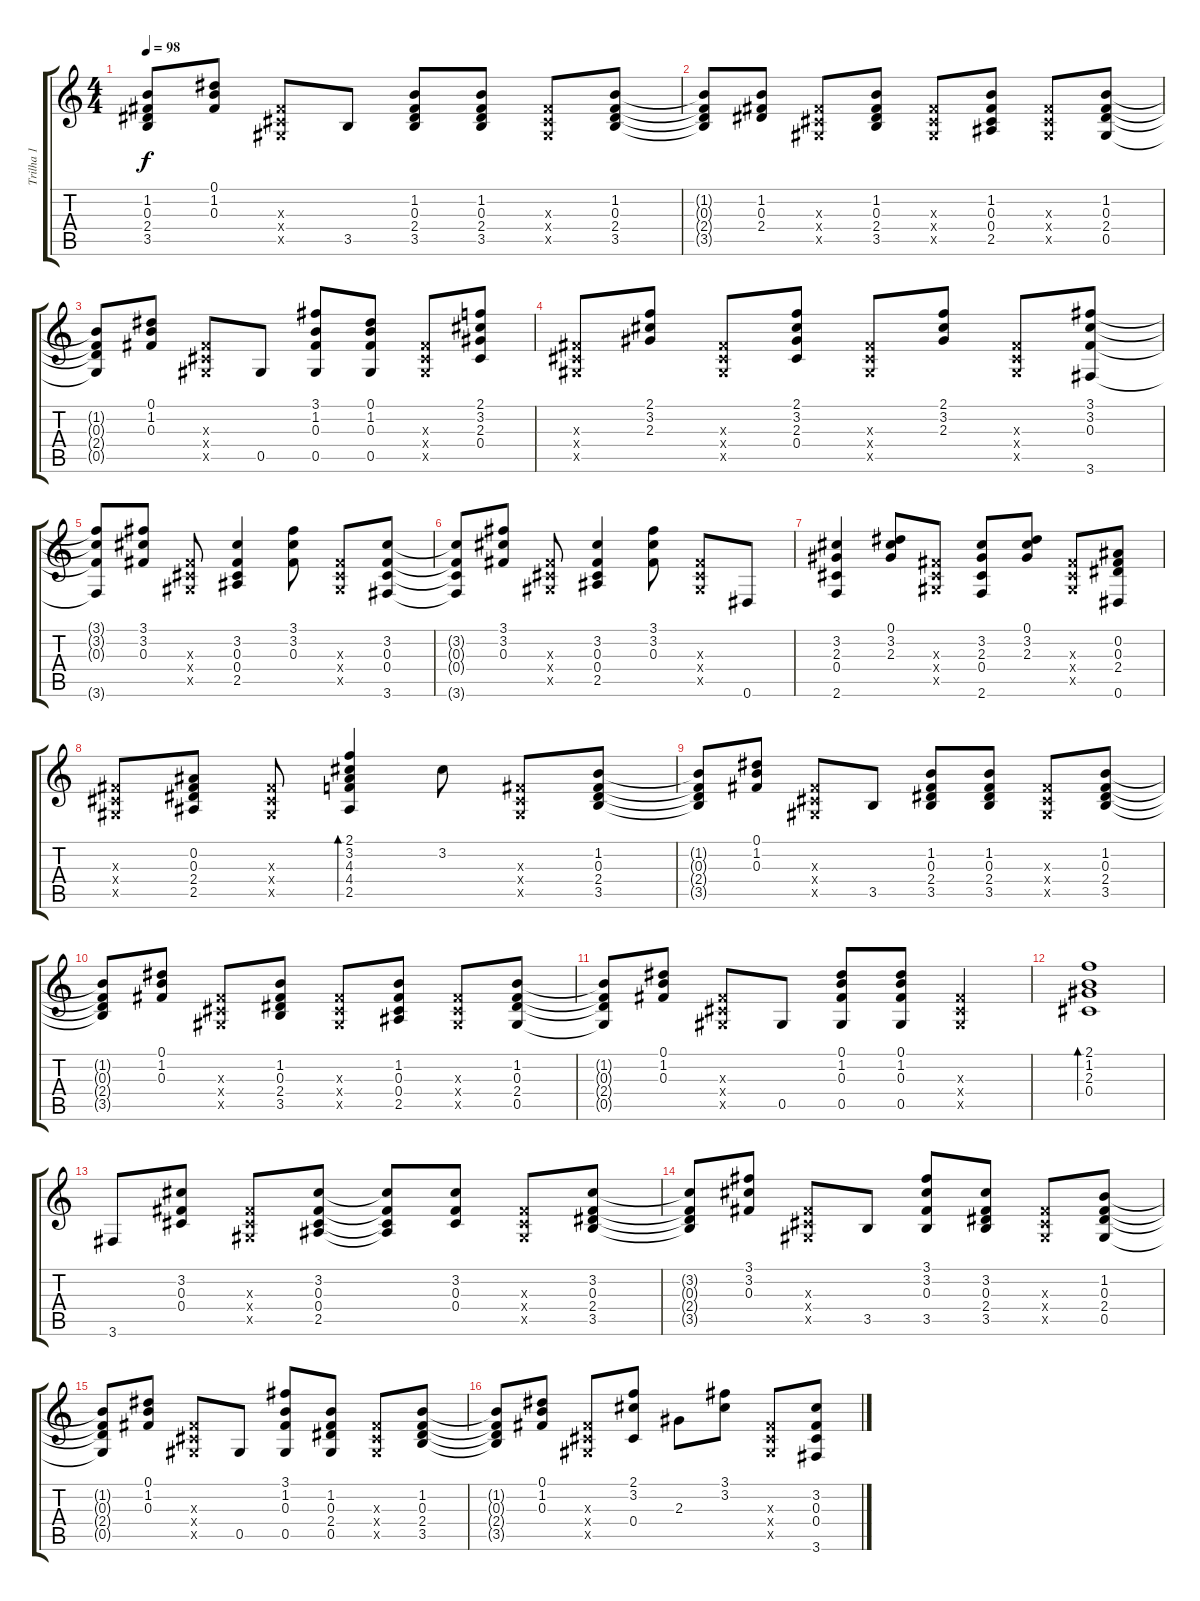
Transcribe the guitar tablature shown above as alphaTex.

\track ("Trilha 1" "Trilha 1") {instrument acousticguitarsteel}
\staff {score tabs}
\tuning (Eb4 Bb3 Gb3 Db3 Ab2 Eb2) {hide}
\ts (4 4)
\tempo 98
\clef g2
\ks c
(1.2{t} 0.3{t} 2.4{t} 3.5{t}).8{dy f} (0.1 1.2 0.3).8 (0.3{x} 0.4{x} 0.5{x}).8 3.5.8 (1.2 0.3 2.4 3.5).8 (1.2 0.3 2.4 3.5).8 (0.3{x} 0.4{x} 0.5{x}).8 (1.2 0.3 2.4 3.5).8 |
(1.2{t} 0.3{t} 2.4{t} 3.5{t}).8 (1.2 0.3 2.4).8 (0.3{x} 0.4{x} 0.5{x}).8 (1.2 0.3 2.4 3.5).8 (0.3{x} 0.4{x} 0.5{x}).8 (1.2 0.3 0.4 2.5).8 (0.3{x} 0.4{x} 0.5{x}).8 (1.2 0.3 2.4 0.5).8 |
(1.2{t} 0.3{t} 2.4{t} 0.5{t}).8 (0.1 1.2 0.3).8 (0.3{x} 0.4{x} 0.5{x}).8 0.5.8 (3.1 1.2 0.3 0.5).8 (0.1 1.2 0.3 0.5).8 (0.3{x} 0.4{x} 0.5{x}).8 (2.1 3.2 2.3 0.4).8 |
(0.3{x} 0.4{x} 0.5{x}).8 (2.1 3.2 2.3).8 (0.3{x} 0.4{x} 0.5{x}).8 (2.1 3.2 2.3 0.4).8 (0.3{x} 0.4{x} 0.5{x}).8 (2.1 3.2 2.3).8 (0.3{x} 0.4{x} 0.5{x}).8 (3.1 3.2 0.3 3.6).8 |
(3.1{t} 3.2{t} 0.3{t} 3.6{t}).8 (3.1 3.2 0.3).8 (0.3{x} 0.4{x} 0.5{x}).8 (3.2 0.3 0.4 2.5).4 (3.1 3.2 0.3).8 (0.3{x} 0.4{x} 0.5{x}).8 (3.2 0.3 0.4 3.6).8 |
(3.2{t} 0.3{t} 0.4{t} 3.6{t}).8 (3.1 3.2 0.3).8 (0.3{x} 0.4{x} 0.5{x}).8 (3.2 0.3 0.4 2.5).4 (3.1 3.2 0.3).8 (0.3{x} 0.4{x} 0.5{x}).8 0.6.8 |
(3.2 2.3 0.4 2.6).4 (0.1 3.2 2.3).8 (0.3{x} 0.4{x} 0.5{x}).8 (3.2 2.3 0.4 2.6).8 (0.1 3.2 2.3).8 (0.3{x} 0.4{x} 0.5{x}).8 (0.2 0.3 2.4 0.6).8 |
(0.3{x} 0.4{x} 0.5{x}).8 (0.2 0.3 2.4 2.5).8 (0.3{x} 0.4{x} 0.5{x}).8 (2.1 3.2 4.3 4.4 2.5).4{bd 60} 3.2.8 (0.3{x} 0.4{x} 0.5{x}).8 (1.2 0.3 2.4 3.5).8 |
(1.2{t} 0.3{t} 2.4{t} 3.5{t}).8 (0.1 1.2 0.3).8 (0.3{x} 0.4{x} 0.5{x}).8 3.5.8 (1.2 0.3 2.4 3.5).8 (1.2 0.3 2.4 3.5).8 (0.3{x} 0.4{x} 0.5{x}).8 (1.2 0.3 2.4 3.5).8 |
(1.2{t} 0.3{t} 2.4{t} 3.5{t}).8 (0.1 1.2 0.3).8 (0.3{x} 0.4{x} 0.5{x}).8 (1.2 0.3 2.4 3.5).8 (0.3{x} 0.4{x} 0.5{x}).8 (1.2 0.3 0.4 2.5).8 (0.3{x} 0.4{x} 0.5{x}).8 (1.2 0.3 2.4 0.5).8 |
(1.2{t} 0.3{t} 2.4{t} 0.5{t}).8 (0.1 1.2 0.3).8 (0.3{x} 0.4{x} 0.5{x}).8 0.5.8 (0.1 1.2 0.3 0.5).8 (0.1 1.2 0.3 0.5).8 (0.3{x} 0.4{x} 0.5{x}).4 |
(2.1 1.2 2.3 0.4).1{bd 240} |
3.6.8 (3.2 0.3 0.4).8 (0.3{x} 0.4{x} 0.5{x}).8 (3.2 0.3 0.4 2.5).8 (3.2{t} 0.3{t} 0.4{t} 2.5{t}).8 (3.2 0.3 0.4).8 (0.3{x} 0.4{x} 0.5{x}).8 (3.2 0.3 2.4 3.5).8 |
(3.2{t} 0.3{t} 2.4{t} 3.5{t}).8 (3.1 3.2 0.3).8 (0.3{x} 0.4{x} 0.5{x}).8 3.5.8 (3.1 3.2 0.3 3.5).8 (3.2 0.3 2.4 3.5).8 (0.3{x} 0.4{x} 0.5{x}).8 (1.2 0.3 2.4 0.5).8 |
(1.2{t} 0.3{t} 2.4{t} 0.5{t}).8 (0.1 1.2 0.3).8 (0.3{x} 0.4{x} 0.5{x}).8 0.5.8 (3.1 1.2 0.3 0.5).8 (1.2 0.3 2.4 0.5).8 (0.3{x} 0.4{x} 0.5{x}).8 (1.2 0.3 2.4 3.5).8 |
(1.2{t} 0.3{t} 2.4{t} 3.5{t}).8 (0.1 1.2 0.3).8 (0.3{x} 0.4{x} 0.5{x}).8 (2.1 3.2 0.4).8 2.3.8 (3.1 3.2).8 (0.3{x} 0.4{x} 0.5{x}).8 (3.2 0.3 0.4 3.6).8
